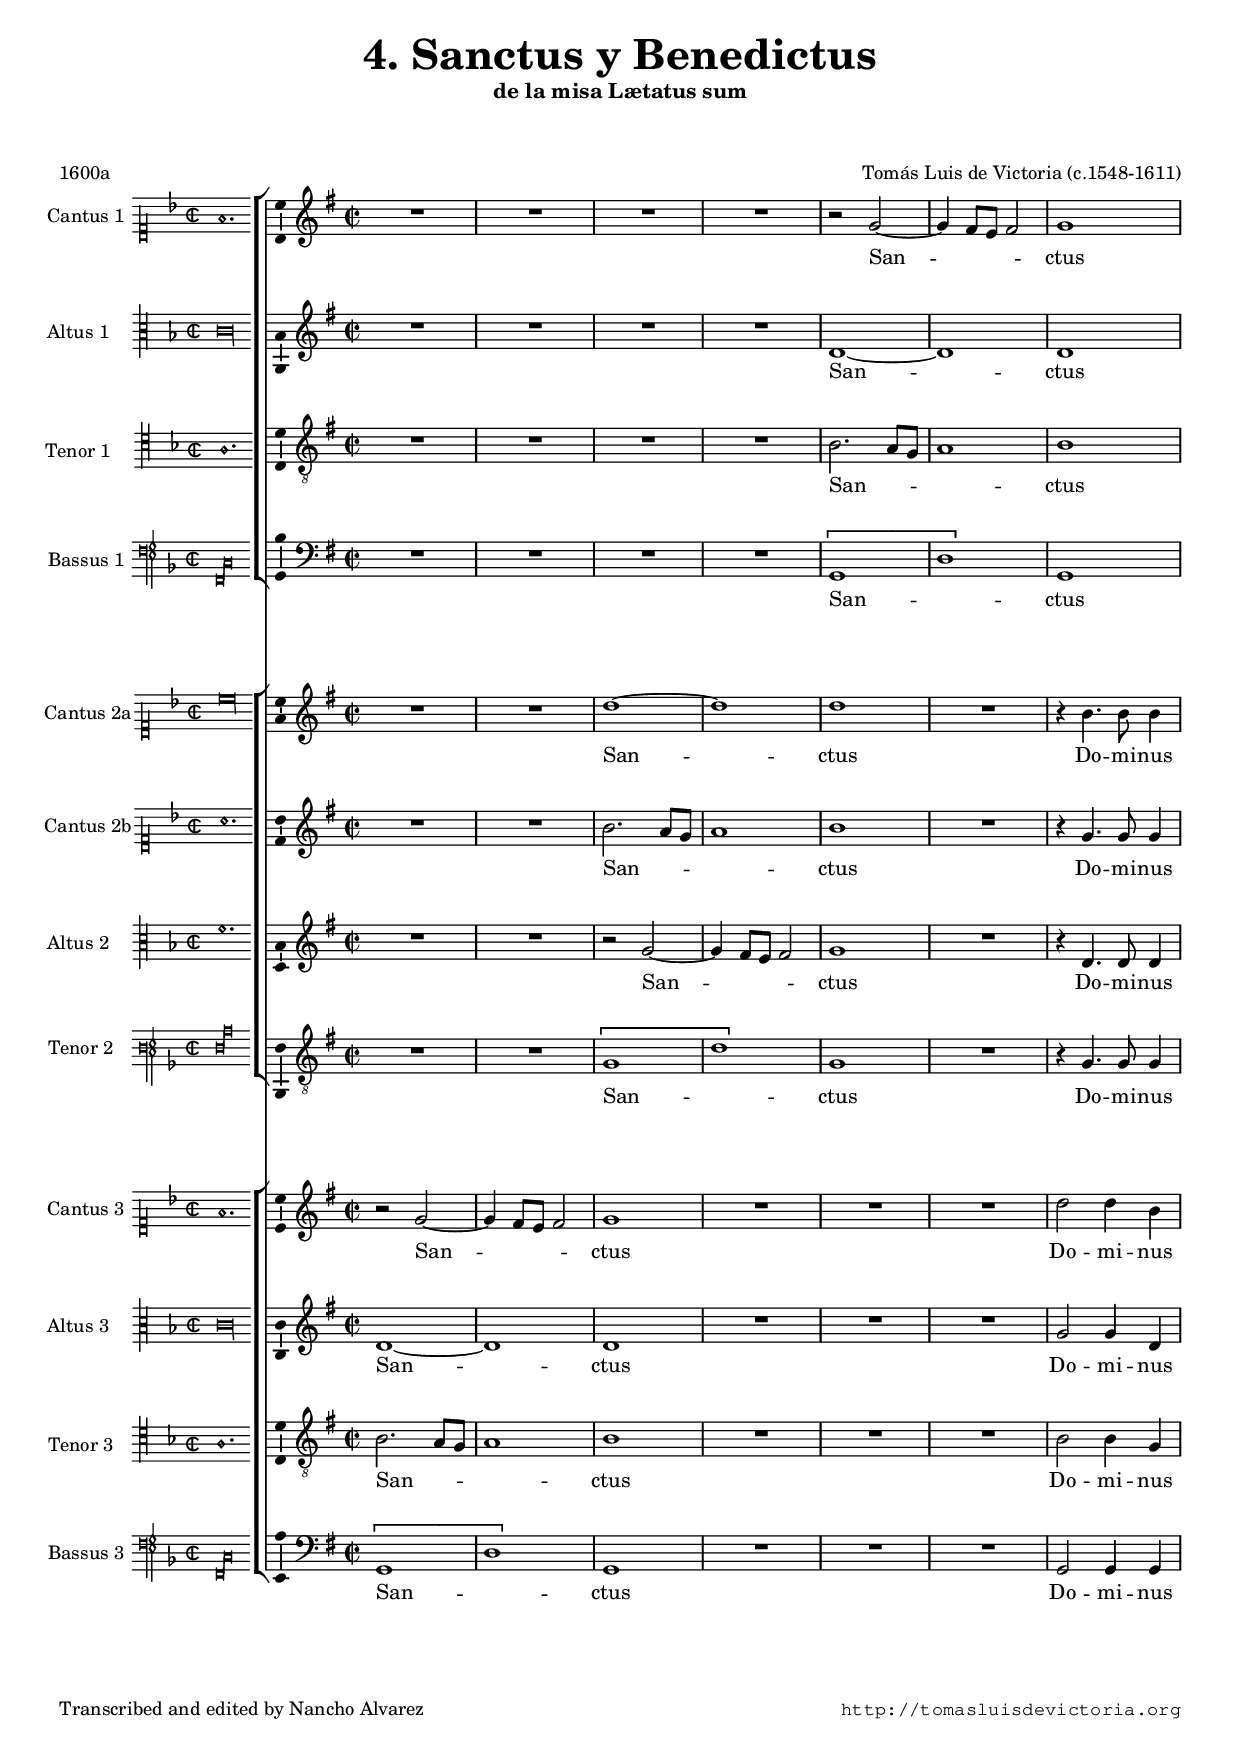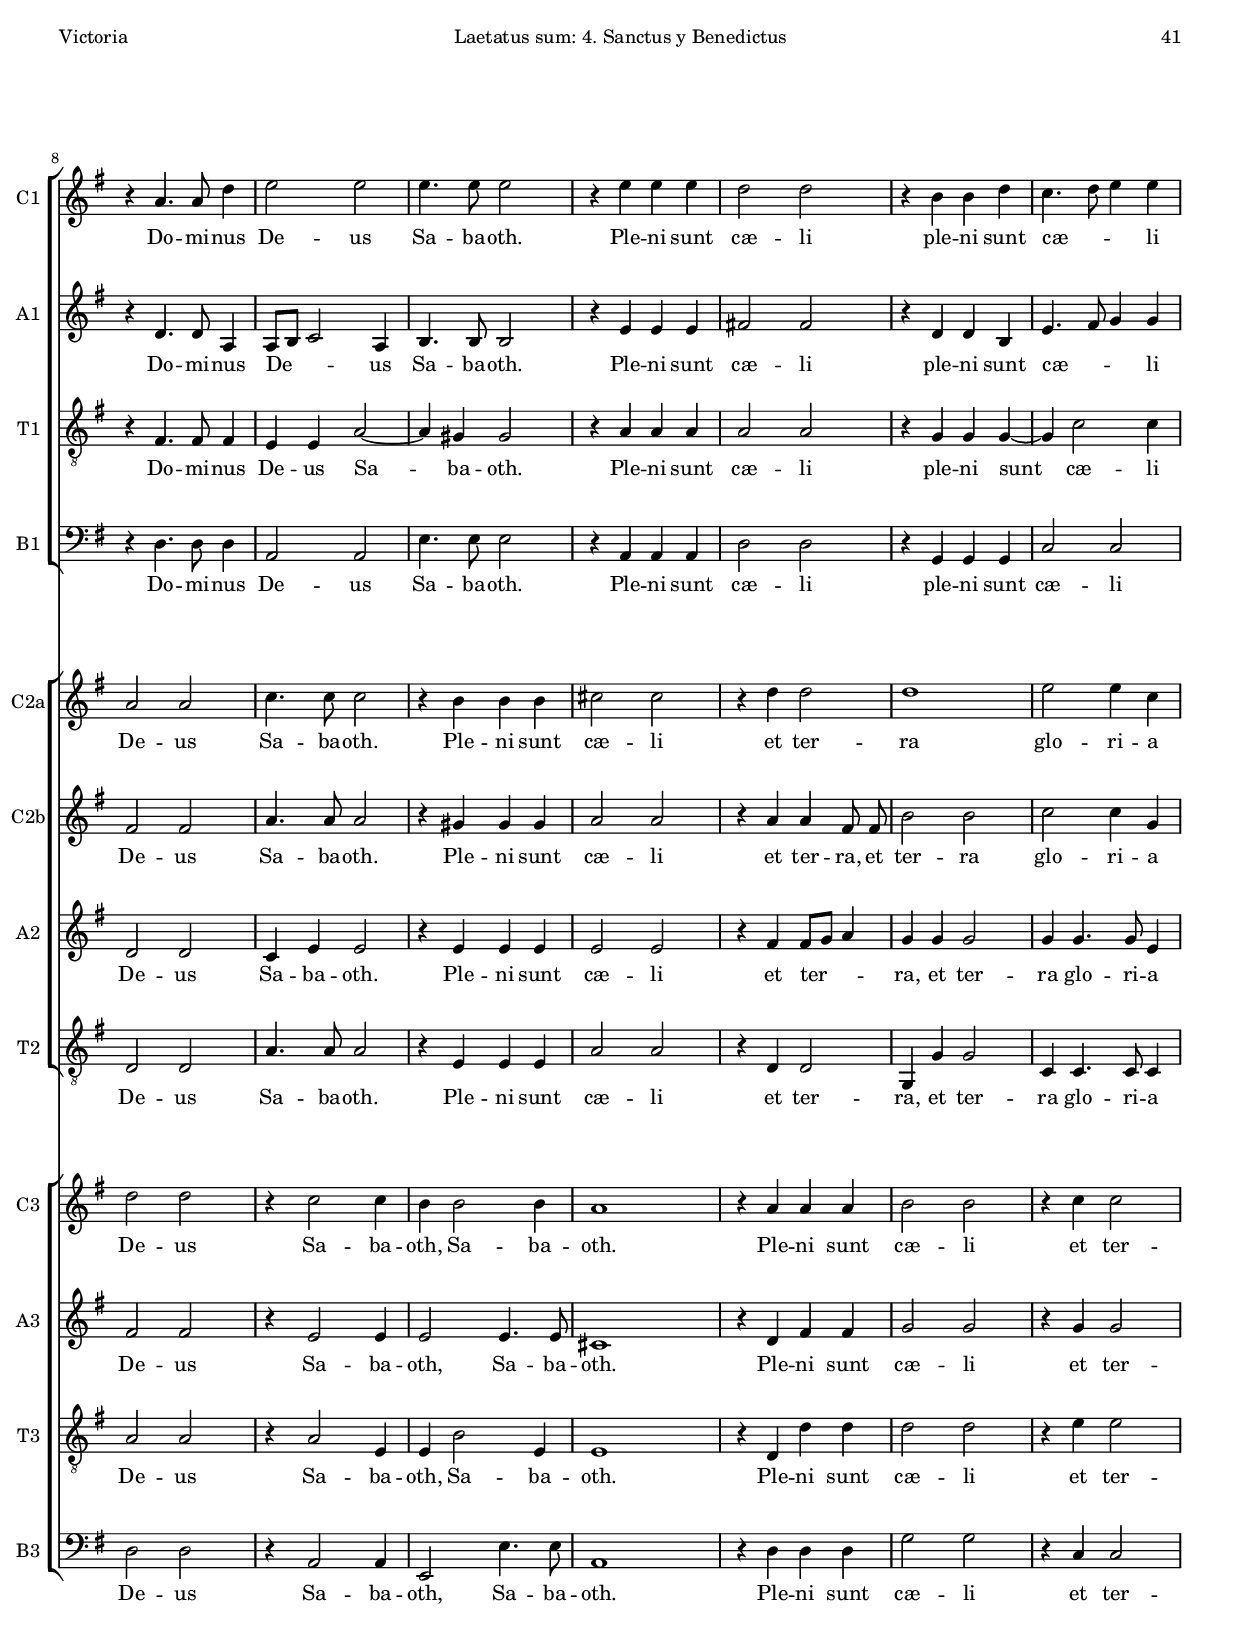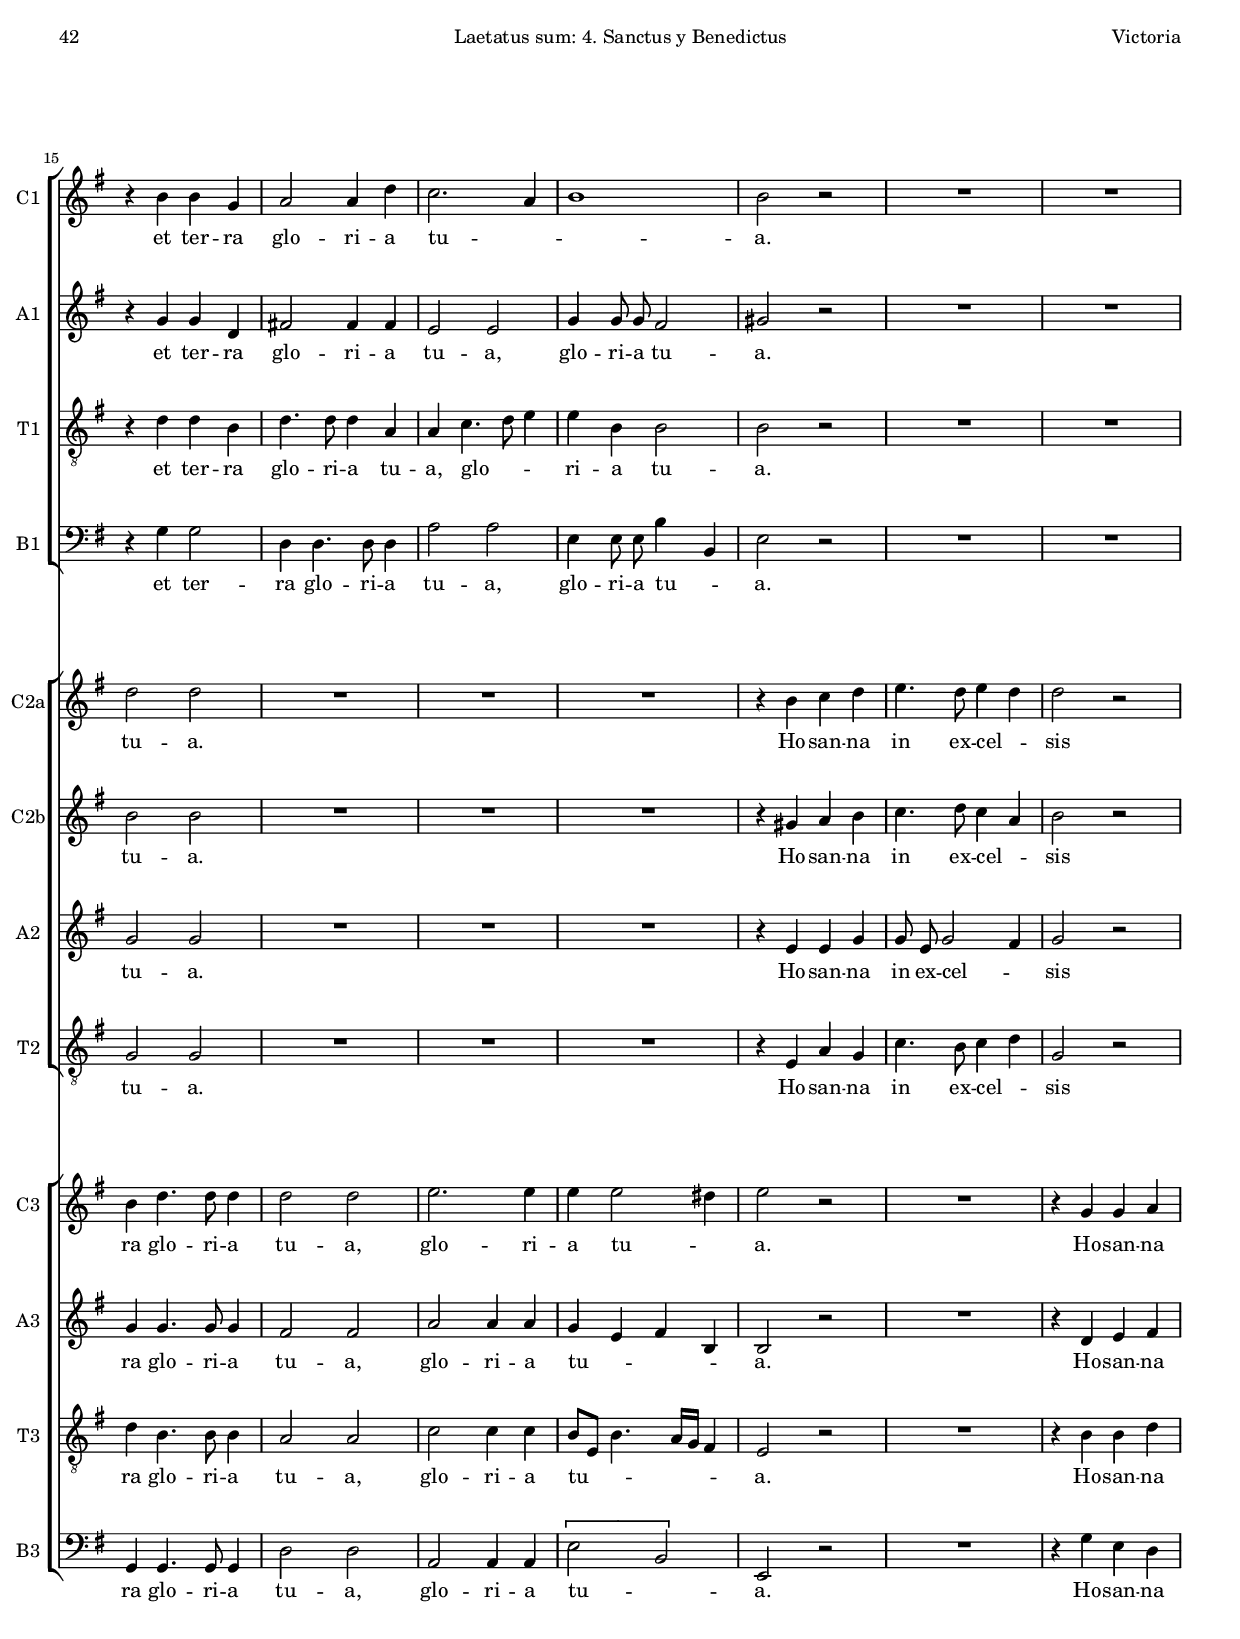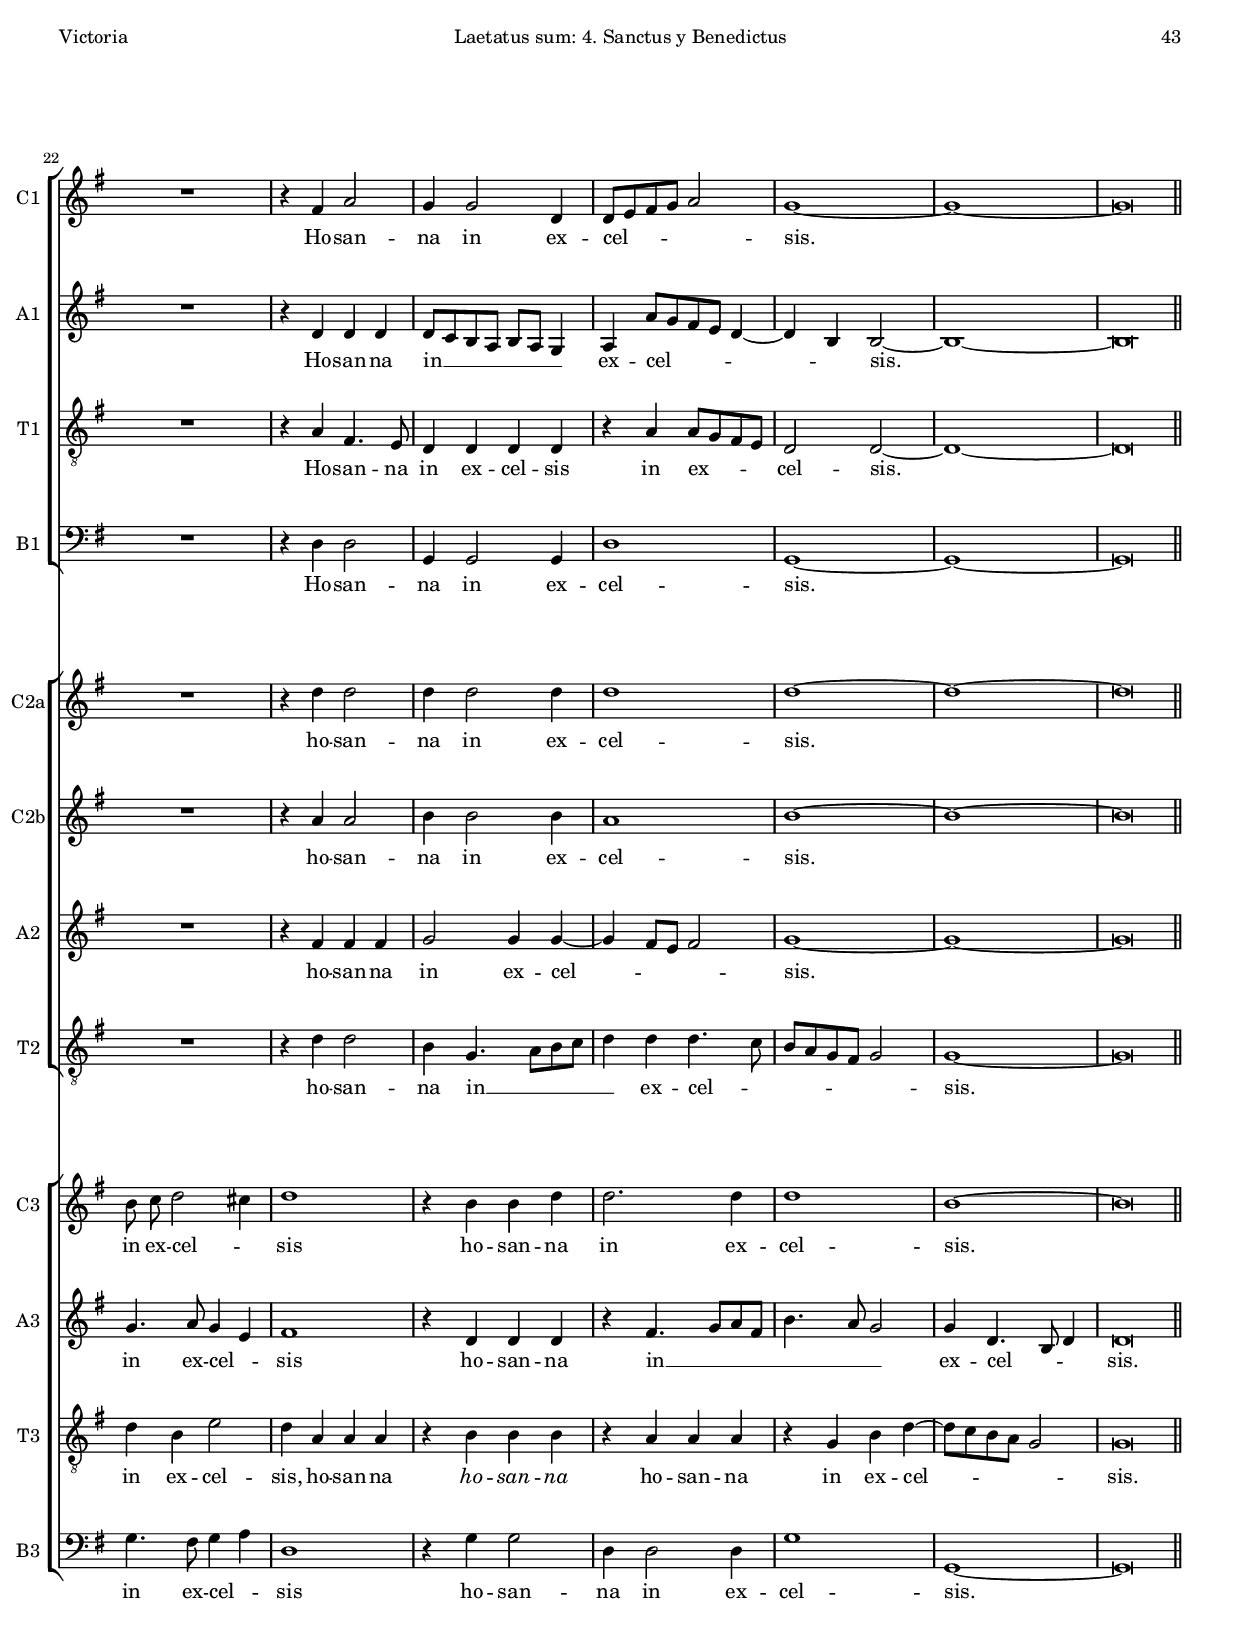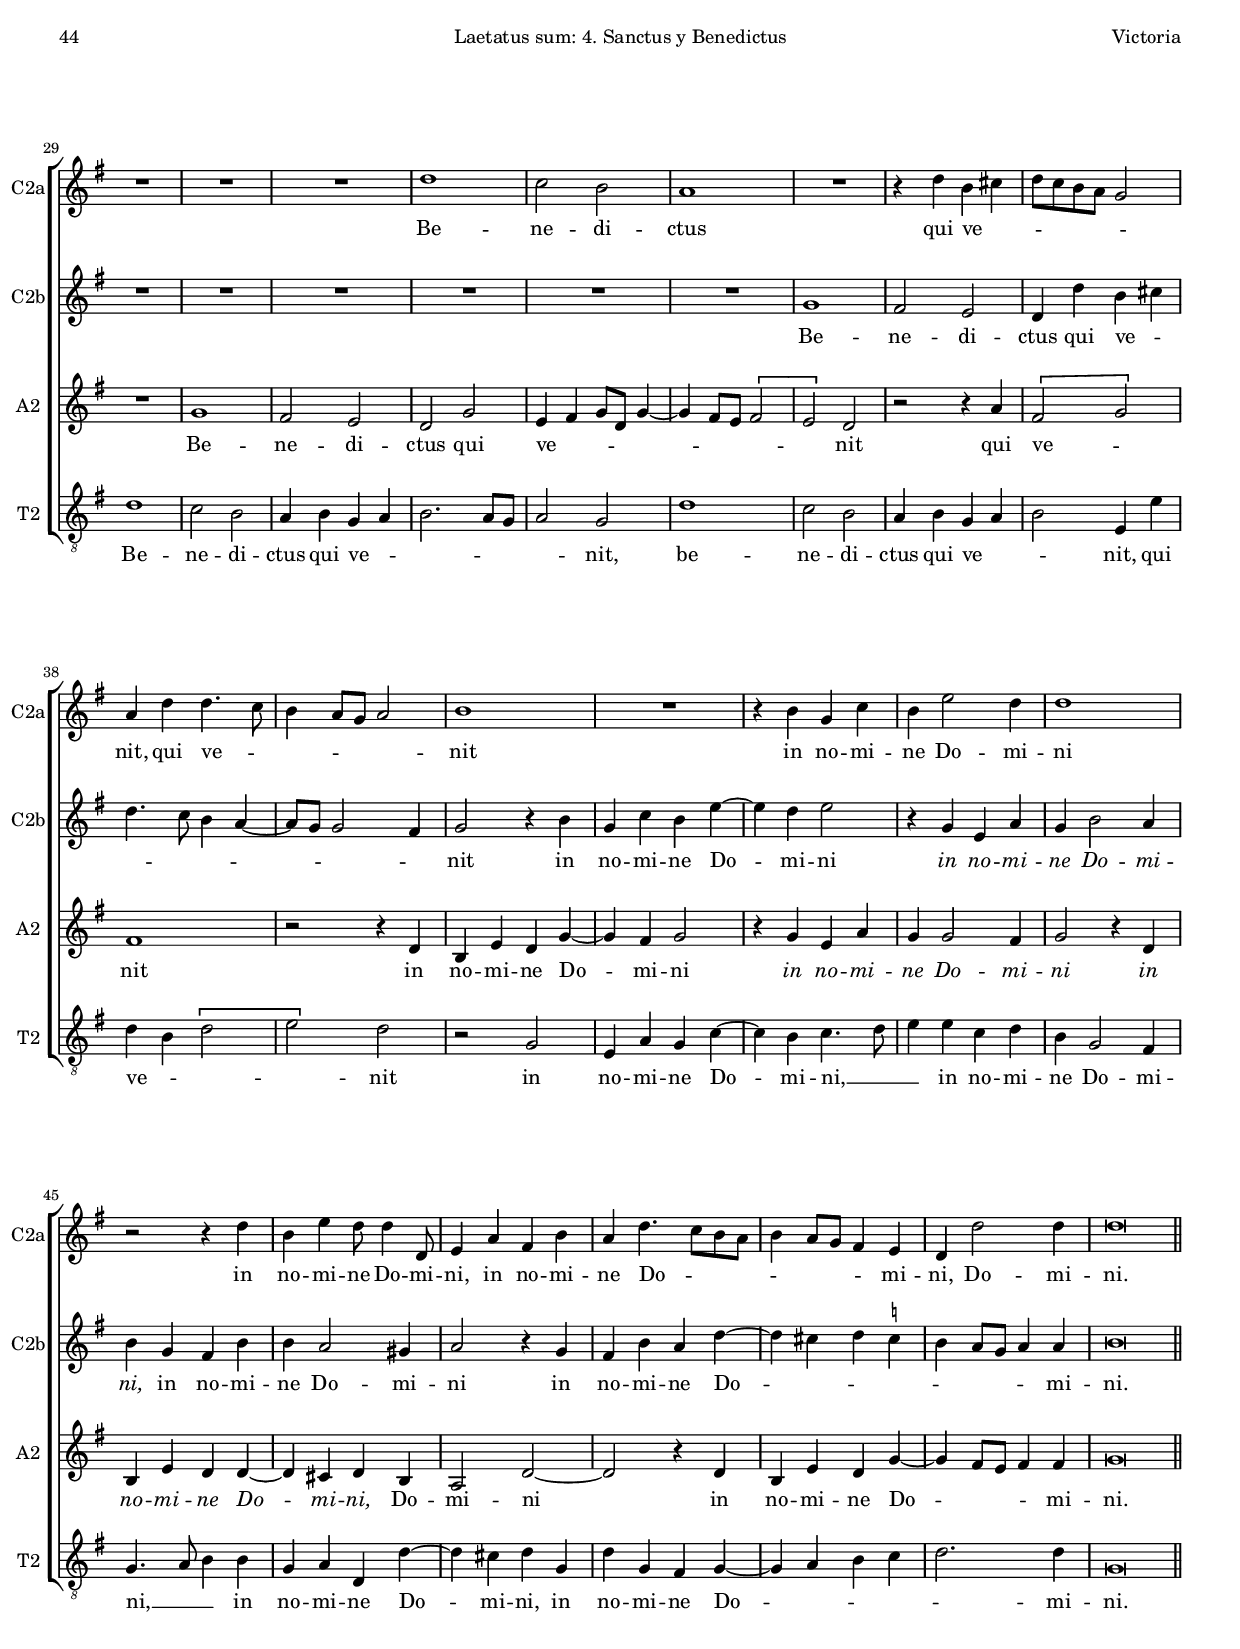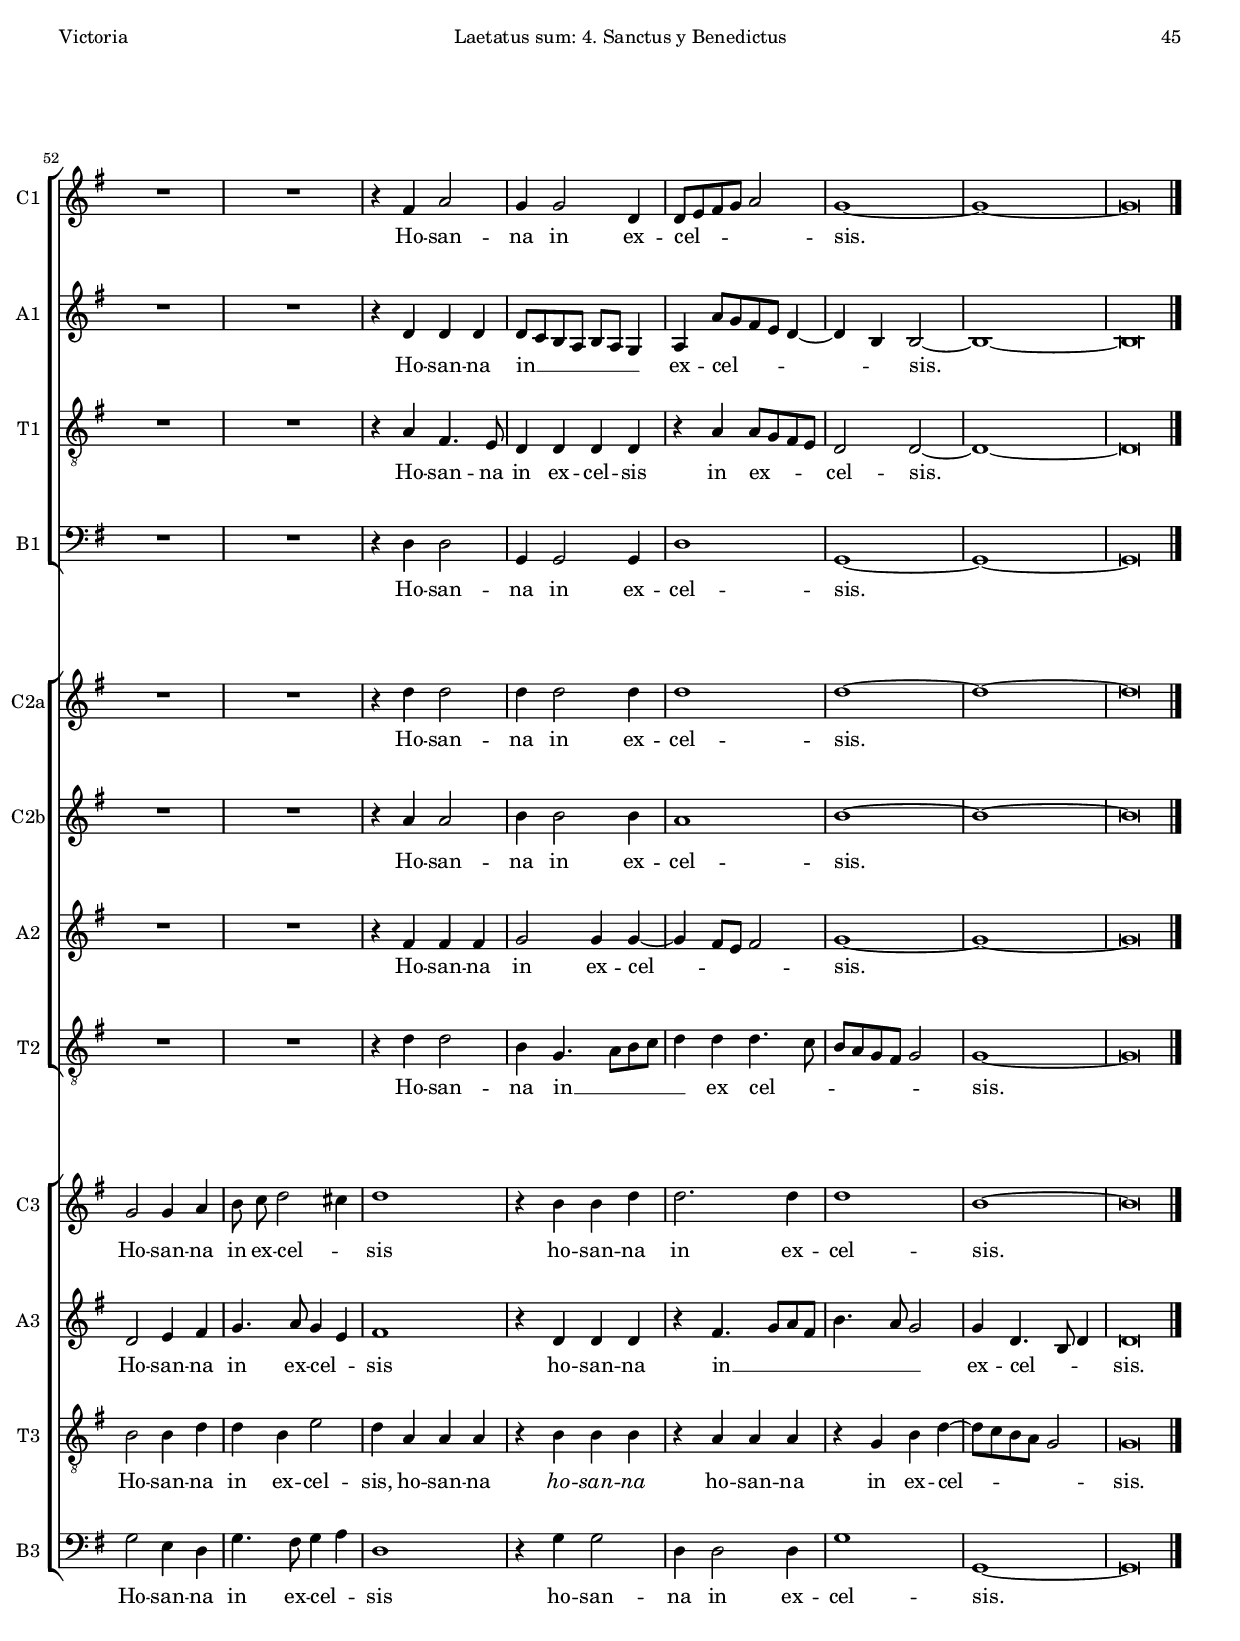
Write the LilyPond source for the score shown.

\version "2.18.0"

#(set-default-paper-size "a4")
#(set-global-staff-size 16.3)
#(ly:set-option 'point-and-click #f)
%mobile -s7.8 -i2.0

italicas=\override LyricText.font-shape = #'italic
rectas=\override LyricText.font-shape = #'upright
ss=\once \set suggestAccidentals = ##t
incipitwidth = 20
htitle="Laetatus sum: 4. Sanctus y Benedictus"
hcomposer="Victoria"


\header {
	title=\markup{\fontsize #3 "4. Sanctus y Benedictus"}
	subtitle=\markup{"de la misa Lætatus sum" }
        subsubtitle=\markup{\null \vspace #2 }
	composer=\markup{"Tomás Luis de Victoria (c.1548-1611)"}
        pdfauthor=\composer
	poet="1600a"
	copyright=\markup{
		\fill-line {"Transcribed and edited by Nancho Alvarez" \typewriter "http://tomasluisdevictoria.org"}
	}
%	tagline=""
}


global={\key d \minor \time 2/2 \skip 1*28 \bar "||" 
}

cantus={
	R1*4/4 |
	R1*4/4 |
	c''1 ~ |
	c'' |
%5
	c'' |
	R1*4/4 |
	r4 a'4. a'8 a'4 |
	g'2 g' |
	bes'4. bes'8 bes'2 |
%10
	r4 a' a' a' |
	b'2 b' |
	r4 c'' c''2 |
	c''1 |
	d''2 d''4 bes' |
%15
	c''2 c'' |
	R1*4/4 |
	R1*4/4 |
	R1*4/4 |
	r4 a' bes' c'' |
%20
	d''4. c''8 d''4 c'' |
	c''2 r |
	R1*4/4 |
	r4 c'' c''2 |
	c''4 c''2 c''4 |
%25
	c''1 |
	c'' ~ |
	c'' ~ |
	c''\breve*1/2 |
}

altus={
	R1*4/4 |
	R1*4/4 |
	a'2. g'8 f' |
	g'1 |
%5
	a' |
	R1*4/4 |
	r4 f'4. f'8 f'4 |
	e'2 e' |
	g'4. g'8 g'2 |
%10
	r4 fis' fis' fis' |
	g'2 g' |
	\set Staff.autoBeaming = ##f
	r4 g' g' e'8 e' |
	\set Staff.autoBeaming = ##t
	a'2 a' |
	bes' bes'4 f' |
%15
	a'2 a' |
	R1*4/4 |
	R1*4/4 |
	R1*4/4 |
	r4 fis' g' a' |
%20
	bes'4. c''8 bes'4 g' |
	a'2 r |
	R1*4/4 |
	r4 g' g'2 |
	a'4 a'2 a'4 |
%25
	g'1 |
	a' ~ |
	a' ~ |
	a'\breve*1/2 |
}

tenor={
	R1*4/4 |
	R1*4/4 |
	r2 f' ~ |
	f'4 e'8 d' e'2 |
%5
	f'1 |
	R1*4/4 |
	r4 c'4. c'8 c'4 |
	c'2 c' |
	bes4 d' d'2 |
%10
	r4 d' d' d' |
	d'2 d' |
	r4 e' e'8 f' g'4 |
	f' f' f'2 |
	f'4 f'4. f'8 d'4 |
%15
	f'2 f' |
	R1*4/4 |
	R1*4/4 |
	R1*4/4 |
	r4 d' d' f' |
%20
	\set Staff.autoBeaming = ##f
	f'8 d' f'2 e'4 |
	\set Staff.autoBeaming = ##t
	f'2 r |
	R1*4/4 |
	r4 e' e' e' |
	f'2 f'4 f' ~ |
%25
	f' e'8 d' e'2 |
	f'1 ~ |
	f' ~ |
	f'\breve*1/2 |
}

bassus={
	R1*4/4 |
	R1*4/4 |
	\[f1 |
	c'\] |
%5
	f |
	R1*4/4 |
	r4 f4. f8 f4 |
	c2 c |
	g4. g8 g2 |
%10
	r4 d d d |
	g2 g |
	r4 c c2 |
	f,4 f f2 |
	bes,4 bes,4. bes,8 bes,4 |
%15
	f2 f |
	R1*4/4 |
	R1*4/4 |
	R1*4/4 |
	r4 d g f |
%20
	bes4. a8 bes4 c' |
	f2 r |
	R1*4/4 |
	r4 c' c'2 |
	a4 f4. g8 a bes |
%25
	c'4 c' c'4. bes8 |
	a g f e f2 |
	f1 ~ |
	f\breve*1/2 |
}

textocantus=\lyricmode{
San -- _ ctus
Do -- mi -- nus De -- us Sa -- ba -- oth.
Ple -- ni sunt cæ -- li et ter -- ra glo -- ri -- a tu -- a.
Ho -- san -- na in ex -- cel -- _ sis
ho -- san -- na in ex -- cel -- sis. _ _ 
}

textoaltus=\lyricmode{
San -- _ _ _ ctus
Do -- mi -- nus De -- us Sa -- ba -- oth.
Ple -- ni sunt cæ -- li et ter -- ra,
et ter -- ra glo -- ri -- a tu -- a.
Ho -- san -- na in ex -- cel -- _ sis
ho -- san -- na in ex -- cel -- sis. _ _ 
}

textotenor=\lyricmode{
San -- _ _ _ _ ctus
Do -- mi -- nus De -- us Sa -- ba -- oth.
Ple -- ni sunt cæ -- li et ter -- _ _ ra,
et ter -- ra glo -- ri -- a tu -- a.
Ho -- san -- na in  ex -- cel -- _ sis
ho -- san -- na in ex -- cel -- _ _ _ _ sis. _ _ 
}

textobassus=\lyricmode{
San -- _ ctus
Do -- mi -- nus De -- us Sa -- ba -- oth.
Ple -- ni sunt cæ -- li et ter -- ra, 
et ter -- ra glo -- ri -- a tu -- a.
Ho -- san -- na in ex -- cel -- _ sis
ho -- san -- na in __ _ _ _ _ ex -- cel -- _ _ _ _ _ _ sis. _
}


cantusdos={
	R1*4/4 |
	R1*4/4 |
	R1*4/4 |
	R1*4/4 |
%5
	r2 f' ~ |
	f'4 e'8 d' e'2 |
	f'1 |
	r4 g'4. g'8 c''4 |
	d''2 d'' |
%10
	d''4. d''8 d''2 |
	r4 d'' d'' d'' |
	c''2 c'' |
	r4 a' a' c'' |
	bes'4. c''8 d''4 d'' |
%15
	r a' a' f' |
	g'2 g'4 c'' |
	bes'2. g'4 |
	a'1 |
	a'2 r |
%20
	R1*4/4 |
	R1*4/4 |
	R1*4/4 |
	r4 e' g'2 |
	f'4 f'2 c'4 |
%25
	c'8 d' e' f' g'2 |
	f'1 ~ |
	f' ~ |
	f'\breve*1/2 |
}

altusdos={
	R1*4/4 |
	R1*4/4 |
	R1*4/4 |
	R1*4/4 |
%5
	c'1 ~ |
	c' |
	c' |
	r4 c'4. c'8 g4 |
	g8 a bes2 g4 |
%10
	a4. a8 a2 |
	r4 d' d' d' |
	e'!2 e' |
	r4 c' c' a |
	d'4. e'8 f'4 f' |
%15
	r f' f' c' |
	e'!2 e'4 e' |
	d'2 d' |
	\set Staff.autoBeaming = ##f
	f'4 f'8 f' e'2 |
	\set Staff.autoBeaming = ##t
	fis' r |
%20
	R1*4/4 |
	R1*4/4 |
	R1*4/4 |
	r4 c' c' c' |
	c'8 bes a g a g f4 |
%25
	g  g'8[ f' e' d'] c'4 ~ |
	c' a a2 ~ |
	a1 ~ |
	a\breve*1/2 |
}

tenordos={
	R1*4/4 |
	R1*4/4 |
	R1*4/4 |
	R1*4/4 |
%5
	a2. g8 f |
	g1 |
	a |
	r4 e4. e8 e4 |
	d d g2 ~ |
%10
	g4 fis fis2 |
	r4 g g g |
	g2 g |
	r4 f f f ~ |
	f bes2 bes4 |
%15
	r c' c' a |
	c'4. c'8 c'4 g |
	g bes4. c'8 d'4 |
	d' a a2 |
	a r |
%20
	R1*4/4 |
	R1*4/4 |
	R1*4/4 |
	r4 g e4. d8 |
	c4 c c c |
%25
	r g g8 f e d |
	c2 c ~ |
	c1 ~ |
	c\breve*1/2 |
}

bassusdos={
	R1*4/4 |
	R1*4/4 |
	R1*4/4 |
	R1*4/4 |
%5
	\[f,1 |
	c\] |
	f, |
	r4 c4. c8 c4 |
	g,2 g, |
%10
	d4. d8 d2 |
	r4 g, g, g, |
	c2 c |
	r4 f, f, f, |
	bes,2 bes, |
%15
	r4 f f2 |
	c4 c4. c8 c4 |
	g2 g |
	\set Staff.autoBeaming = ##f
	d4 d8 d a4 a, |
	\set Staff.autoBeaming = ##t
	d2 r |
%20
	R1*4/4 |
	R1*4/4 |
	R1*4/4 |
	r4 c c2 |
	f,4 f,2 f,4 |
%25
	c1 |
	f, ~ |
	f, ~ |
	f,\breve*1/2 |
}

textocantusdos=\lyricmode{
San -- _ _ _ _ ctus Do -- mi -- nus De -- us Sa -- ba -- oth.
Ple -- ni sunt cæ -- li
ple -- ni sunt cæ -- _ _ li et ter -- ra glo -- ri -- a tu -- _ _ a.
Ho -- san -- na in ex -- cel -- _ _ _ _ sis. _ _ 


}

textoaltusdos=\lyricmode{
San -- _ ctus
Do -- mi -- nus De -- _ _ us
Sa -- ba -- oth.
Ple -- ni sunt cæ -- li
ple -- ni sunt cæ -- _ _ li 
et ter -- ra glo -- ri -- a tu -- a,
glo -- ri -- a tu -- a.
Ho -- san -- na in __ _ _ _ _ _ _ ex -- cel -- _ _ _ _ _ _ sis. _ _ 



}

textotenordos=\lyricmode{
San -- _ _ _ ctus
Do -- mi -- nus De -- us Sa -- _ ba -- oth.
Ple -- ni sunt cæ -- li
ple -- ni sunt _ cæ -- li et ter -- ra glo -- ri -- a tu -- a,
glo -- _ _ ri -- a tu -- a.
Ho -- san -- na in ex -- cel -- sis
in ex -- _ _ _ cel -- sis. _ _ 

}

textobassusdos=\lyricmode{
San -- _ ctus
Do -- mi -- nus De -- us Sa -- ba -- oth.
Ple -- ni sunt cæ -- li
ple -- ni sunt cæ -- li et ter -- ra glo -- ri -- a
tu -- a,
glo -- ri -- a tu -- _ a.
Ho -- san -- na in ex -- cel -- sis. _ _ 



}


cantustres={
	r2 f' ~ |
	f'4 e'8 d' e'2 |
	f'1 |
	R1*4/4 |
%5
	R1*4/4 |
	R1*4/4 |
	c''2 c''4 a' |
	c''2 c'' |
	r4 bes'2 bes'4 |
%10
	a' a'2 a'4 |
	g'1 |
	r4 g' g' g' |
	a'2 a' |
	r4 bes' bes'2 |
%15
	a'4 c''4. c''8 c''4 |
	c''2 c'' |
	d''2. d''4 |
	d'' d''2 cis''4 |
	d''2 r |
%20
	R1*4/4 |
	r4 f' f' g' |
	\set Staff.autoBeaming = ##f
	a'8 bes' c''2 b'4 |
	\set Staff.autoBeaming = ##t
	c''1 |
	r4 a' a' c'' |
%25
	c''2. c''4 |
	c''1 |
	a' ~ |
	a'\breve*1/2 |
}

altustres={
	c'1 ~ |
	c' |
	c' |
	R1*4/4 |
%5
	R1*4/4 |
	R1*4/4 |
	f'2 f'4 c' |
	e'2 e' |
	r4 d'2 d'4 |
%10
	d'2 d'4. d'8 |
	b1 |
	r4 c' e' e' |
	f'2 f' |
	r4 f' f'2 |
%15
	f'4 f'4. f'8 f'4 |
	e'2 e' |
	g' g'4 g' |
	f' d' e' a |
	a2 r |
%20
	R1*4/4 |
	r4 c' d' e' |
	f'4. g'8 f'4 d' |
	e'1 |
	r4 c' c' c' |
%25
	r e'4. f'8 g' e' |
	a'4. g'8 f'2 |
	f'4 c'4. a8 c'4 |
	c'\breve*1/2 |
}

tenortres={
	a2. g8 f |
	g1 |
	a |
	R1*4/4 |
%5
	R1*4/4 |
	R1*4/4 |
	a2 a4 f |
	g2 g |
	r4 g2 d4 |
%10
	d a2 d4 |
	d1 |
	r4 c c' c' |
	c'2 c' |
	r4 d' d'2 |
%15
	c'4 a4. a8 a4 |
	g2 g |
	bes bes4 bes |
	a8 d a4. g16 f e4 |
	d2 r |
%20
	R1*4/4 |
	r4 a a c' |
	c' a d'2 |
	c'4 g g g |
	r a a a |
%25
	r g g g |
	r f a c' ~ |
	c'8 bes a g f2 |
	f\breve*1/2 |
}

bassustres={
	\[f,1 |
	c\] |
	f, |
	R1*4/4 |
%5
	R1*4/4 |
	R1*4/4 |
	f,2 f,4 f, |
	c2 c |
	r4 g,2 g,4 |
%10
	d,2 d4. d8 |
	g,1 |
	r4 c c c |
	f2 f |
	r4 bes, bes,2 |
%15
	f,4 f,4. f,8 f,4 |
	c2 c |
	g, g,4 g, |
	\[d2 a,\] |
	d, r |
%20
	R1*4/4 |
	r4 f d c |
	f4. e8 f4 g |
	c1 |
	r4 f f2 |
%25
	c4 c2 c4 |
	f1 |
	f, ~ |
	f,\breve*1/2 |
}

textocantustres=\lyricmode{
San -- _ _ _ _ ctus
Do -- mi -- nus De -- us Sa -- ba -- oth,
Sa -- ba -- oth.
Ple -- ni sunt cæ -- li et ter -- ra glo -- ri -- a tu -- a,
glo -- ri -- a tu -- _ a.
Ho -- san -- na in ex -- cel -- _ sis
ho -- san -- na in ex -- cel -- sis. _

}

textoaltustres=\lyricmode{
San -- _ ctus
Do -- mi -- nus De -- us
Sa -- ba -- oth,
Sa -- ba -- oth.
Ple -- ni sunt cæ -- li et ter -- ra glo -- ri -- a tu -- a,
glo -- ri -- a tu -- _ _ _ a.
Ho -- san -- na in ex -- cel -- _ sis
ho -- san -- na in __ _ _ _ _ _ _ ex -- cel -- _ _ sis.

}

textotenortres=\lyricmode{
San -- _ _ _ ctus
Do -- mi -- nus De -- us Sa -- ba -- oth,
Sa -- ba -- oth.
Ple -- ni sunt cæ -- li et ter -- ra glo -- ri -- a tu -- a,
glo -- ri -- a tu -- _ _ _ _ _ a.
Ho -- san -- na in ex -- cel -- sis,
ho -- san -- na
\italicas ho -- san -- na \rectas
ho -- san -- na in ex -- cel -- _ _ _ _ _ sis.


}

textobassustres=\lyricmode{
San -- _ ctus
Do -- mi -- nus De -- us Sa -- ba -- oth,
Sa -- ba -- oth.
Ple -- ni sunt cæ -- li et ter -- ra glo -- ri -- a tu -- a,
glo -- ri -- a tu -- _ a.
Ho -- san -- na in ex -- cel -- _  sis
ho -- san -- na in ex -- cel -- sis. _
}



incipitcantus=\markup{
	\score{
		{ 
		\set Staff.instrumentName="Cantus 2a"
		\override NoteHead.style = #'neomensural
		\override Rest.style = #'neomensural
		\override Staff.TimeSignature.style = #'neomensural
		\cadenzaOn 
		\clef "petrucci-c1"
		\key f \major
		\time 2/2
		c''\longa
		} 
	\layout {
		\context {\Voice
			\remove Ligature_bracket_engraver
			\consists Mensural_ligature_engraver
		}
		line-width=\incipitwidth
                indent=0
	}
	}
}


incipitaltus=\markup{
	\score{
		{ 
		\set Staff.instrumentName="Cantus 2b"
		\override NoteHead.style = #'neomensural 
		\override Rest.style = #'neomensural
		\override Staff.TimeSignature.style = #'neomensural
		\cadenzaOn 
		\clef "petrucci-c1"
		\key f \major
		\time 2/2
		a'1.
		} 
	\layout {
		\context {\Voice
			\remove Ligature_bracket_engraver
			\consists Mensural_ligature_engraver
		}
		line-width=\incipitwidth
                indent=0
	}
	}
}


incipittenor=\markup{
	\score{
		{ 
		\set Staff.instrumentName="Altus 2    "
		\override NoteHead.style = #'neomensural 
		\override Rest.style = #'neomensural
		\override Staff.TimeSignature.style = #'neomensural
		\cadenzaOn 
		\clef "petrucci-c3"
		\key f \major
		\time 2/2
		f'1.
		} 
	\layout {
		\context {\Voice
			\remove Ligature_bracket_engraver
			\consists Mensural_ligature_engraver
		}
		line-width=\incipitwidth
                indent=0
	}
	}
}


incipitbassus=\markup{
	\score{
		{ 
		\set Staff.instrumentName="Tenor 2   "
		\override NoteHead.style = #'neomensural 
		\override Rest.style = #'neomensural
		\override Staff.TimeSignature.style = #'neomensural
		\cadenzaOn 
		\clef "petrucci-f3"
		\key f \major
		\time 2/2
		\[f\breve c'\]
		} 
	\layout {
		\context {\Voice
			\remove Ligature_bracket_engraver
			\consists Mensural_ligature_engraver
		}
		line-width=\incipitwidth
                indent=0
	}
	}
}


incipitcantusdos=\markup{
	\score{
		{ 
		\set Staff.instrumentName="Cantus 1 "
		\override NoteHead.style = #'neomensural
		\override Rest.style = #'neomensural
		\override Staff.TimeSignature.style = #'neomensural
		\cadenzaOn 
		\clef "petrucci-c1"
		\key f \major
		\time 2/2
		f'1.
		} 
	\layout {
		\context {\Voice
			\remove Ligature_bracket_engraver
			\consists Mensural_ligature_engraver
		}
		line-width=\incipitwidth
                indent=0
	}
	}
}


incipitaltusdos=\markup{
	\score{
		{ 
		\set Staff.instrumentName="Altus 1    "
		\override NoteHead.style = #'neomensural 
		\override Rest.style = #'neomensural
		\override Staff.TimeSignature.style = #'neomensural
		\cadenzaOn 
		\clef "petrucci-c3"
		\key f \major
		\time 2/2
		c'\longa
		} 
	\layout {
		\context {\Voice
			\remove Ligature_bracket_engraver
			\consists Mensural_ligature_engraver
		}
		line-width=\incipitwidth
                indent=0
	}
	}
}


incipittenordos=\markup{
	\score{
		{ 
		\set Staff.instrumentName="Tenor 1    "
		\override NoteHead.style = #'neomensural 
		\override Rest.style = #'neomensural
		\override Staff.TimeSignature.style = #'neomensural
		\cadenzaOn 
		\clef "petrucci-c4"
		\key f \major
		\time 2/2
		a1.
		} 
	\layout {
		\context {\Voice
			\remove Ligature_bracket_engraver
			\consists Mensural_ligature_engraver
		}
		line-width=\incipitwidth
                indent=0
	}
	}
}


incipitbassusdos=\markup{
	\score{
		{ 
		\set Staff.instrumentName="Bassus 1 "
		\override NoteHead.style = #'neomensural 
		\override Rest.style = #'neomensural
		\override Staff.TimeSignature.style = #'neomensural
		\cadenzaOn 
		\clef "petrucci-f4"
		\key f \major
		\time 2/2
		\[f,\breve c\]
		} 
	\layout {
		\context {\Voice
			\remove Ligature_bracket_engraver
			\consists Mensural_ligature_engraver
		}
		line-width=\incipitwidth
                indent=0
	}
	}
}


incipitcantustres=\markup{
	\score{
		{ 
		\set Staff.instrumentName="Cantus 3 "
		\override NoteHead.style = #'neomensural
		\override Rest.style = #'neomensural
		\override Staff.TimeSignature.style = #'neomensural
		\cadenzaOn 
		\clef "petrucci-c1"
		\key f \major
		\time 2/2
		f'1.
		} 
	\layout {
		\context {\Voice
			\remove Ligature_bracket_engraver
			\consists Mensural_ligature_engraver
		}
		line-width=\incipitwidth
                indent=0
	}
	}
}


incipitaltustres=\markup{
	\score{
		{ 
		\set Staff.instrumentName="Altus 3    "
		\override NoteHead.style = #'neomensural 
		\override Rest.style = #'neomensural
		\override Staff.TimeSignature.style = #'neomensural
		\cadenzaOn 
		\clef "petrucci-c3"
		\key f \major
		\time 2/2
		c'\longa
		} 
	\layout {
		\context {\Voice
			\remove Ligature_bracket_engraver
			\consists Mensural_ligature_engraver
		}
		line-width=\incipitwidth
                indent=0
	}
	}
}


incipittenortres=\markup{
	\score{
		{ 
		\set Staff.instrumentName="Tenor 3   "
		\override NoteHead.style = #'neomensural 
		\override Rest.style = #'neomensural
		\override Staff.TimeSignature.style = #'neomensural
		\cadenzaOn 
		\clef "petrucci-c4"
		\key f \major
		\time 2/2
		a1.
		} 
	\layout {
		\context {\Voice
			\remove Ligature_bracket_engraver
			\consists Mensural_ligature_engraver
		}
		line-width=\incipitwidth
                indent=0
	}
	}
}


incipitbassustres=\markup{
	\score{
		{ 
		\set Staff.instrumentName="Bassus 3 "
		\override NoteHead.style = #'neomensural 
		\override Rest.style = #'neomensural
		\override Staff.TimeSignature.style = #'neomensural
		\cadenzaOn 
		\clef "petrucci-f4"
		\key f \major
		\time 2/2
		\[f,\breve c\]
		} 
	\layout {
		\context {\Voice
			\remove Ligature_bracket_engraver
			\consists Mensural_ligature_engraver
		}
		line-width=\incipitwidth
                indent=0
	}
	}
}





\score {\transpose f g {
	<<

\new ChoirStaff<< %coro1

	\new Staff <<\global
	\new Voice="v5" {
		\set Staff.shortInstrumentName = "C1 "
		\set Staff.instrumentName=\incipitcantusdos
		\clef "treble"
		\cantusdos }
	\new Lyrics \lyricsto "v5" {\textocantusdos }
	>>

	
	\new Staff << \global
	\new Voice="v6" {
		\set Staff.shortInstrumentName = "A1 "
		\set Staff.instrumentName=\incipitaltusdos
		\clef "treble" 
		\altusdos}
	\new Lyrics \lyricsto "v6" {\textoaltusdos }
	>>

	
	\new Staff <<\global
	\new Voice="v7" {
		\set Staff.shortInstrumentName = "T1 "
		\set Staff.instrumentName=\incipittenordos
		\clef "G_8"
		\tenordos }
	\new Lyrics \lyricsto "v7" {\textotenordos }
	>>
	

	\new Staff <<\global
	\new Voice="v8" {
		\set Staff.shortInstrumentName = "B1 "
		\set Staff.instrumentName=\incipitbassusdos
		\clef "bass" 
		\bassusdos }
	\new Lyrics \lyricsto "v8" {\textobassusdos}
	>>
>>

	
\new ChoirStaff<< %coro 2

	\new Staff <<\global
	\new Voice="v1" {
		\set Staff.instrumentName=\incipitcantus
		\set Staff.shortInstrumentName = "C2a"
		\clef "treble"
		\cantus }
	\new Lyrics \lyricsto "v1" {\textocantus }
	>>

	
	\new Staff << \global
	\new Voice="v2" {
		\set Staff.instrumentName=\incipitaltus
		\set Staff.shortInstrumentName = "C2b"
		\clef "treble" 
		\altus}
	\new Lyrics \lyricsto "v2" {\textoaltus }
	>>

	
	\new Staff <<\global
	\new Voice="v3" {
		\set Staff.instrumentName=\incipittenor
		\set Staff.shortInstrumentName = "A2 "
		\clef "treble"
		\tenor }
	\new Lyrics \lyricsto "v3" {\textotenor }
	>>
	

	\new Staff <<\global
	\new Voice="v4" {
		\set Staff.shortInstrumentName = "T2 "
		\set Staff.instrumentName=\incipitbassus
		\clef "G_8" 
		\bassus }
	\new Lyrics \lyricsto "v4" {\textobassus}
	>>
>>

\new ChoirStaff<< %coro3

	\new Staff <<\global
	\new Voice="v9" {
		\set Staff.shortInstrumentName = "C3 "
		\set Staff.instrumentName=\incipitcantustres
		\clef "treble"
		\cantustres }
	\new Lyrics \lyricsto "v9" {\textocantustres }
	>>

	
	\new Staff << \global
	\new Voice="v10" {
		\set Staff.shortInstrumentName = "A3 "
		\set Staff.instrumentName=\incipitaltustres
		\clef "treble" 
		\altustres}
	\new Lyrics \lyricsto "v10" {\textoaltustres }
	>>

	
	\new Staff <<\global
	\new Voice="v11" {
		\set Staff.shortInstrumentName = "T3 "
		\set Staff.instrumentName=\incipittenortres
		\clef "G_8"
		\tenortres }
	\new Lyrics \lyricsto "v11" {\textotenortres }
	>>
	

	\new Staff <<\global
	\new Voice="v12" {
		\set Staff.shortInstrumentName = "B3 "
		\set Staff.instrumentName=\incipitbassustres
		\clef "bass" 
		\bassustres }
	\new Lyrics \lyricsto "v12" {\textobassustres}
	>>
>>


>>

}%transpose

\layout{ 
	%\context {\Lyrics \override VerticalAxisGroup.minimum-Y-extent = #'(-0 . 0) }
	\context {\Score \override BarNumber.padding = #2 }
	%\context {\Lyrics \override LyricText.font-size = #2 }
	\context {\Voice melismaBusyProperties = #'() }
	%\context { \Staff \RemoveEmptyStaves }
	\context {\ChoirStaff 
                  \override StaffGrouper.staffgroup-staff-spacing =
                        #'((basic-distance . 15) (minimum-distance . 0) (padding . 1))
                  \override StaffGrouper.staff-staff-spacing =
                        #'((basic-distance . 11) (minimum-distance . 0) (padding . 1))
        }
        \context {\Staff \consists Ambitus_engraver 
			\override LigatureBracket.padding = #1
	}
}

%\midi {}

}

%%%%%%%%%%%%%%%%%%%%%%%%%%%%%%%%%%%%%
%%%%%%% segunda parte %%%%%%%%%%%%%%%
%%%%%%%%%%%%%%%%%%%%%%%%%%%%%%%%%%%%%

\pageBreak

global={
  \set Score.currentBarNumber=29	
  \key d \minor \time 2/2 
		\skip 1*23 \bar "||"
					
}

cantus={
	\bar ""
	R1*4/4 |
%30
	R1*4/4 |
	R1*4/4 |
	c''1 |
	bes'2 a' |
	g'1 |
%35
	R1*4/4 |
	r4 c'' a' b' |
	c''8 bes' a' g' f'2 |
	g'4 c'' c''4. bes'8 |
	a'4 g'8 f' g'2 |
%40
	a'1 |
	R1*4/4 |
	r4 a' f' bes' |
	a' d''2 c''4 |
	c''1 |
%45
	r2 r4 c'' |
	a' d'' c''8 c''4 c'8 |
	d'4 g' e' a' |
	g' c''4. bes'8 a' g' |
	a'4 g'8 f' e'4 d' |
%50
	c' c''2 c''4 |
	c''\breve*1/2 |
}

altus={
	R1*4/4 |
%30
	R1*4/4 |
	R1*4/4 |
	R1*4/4 |
	R1*4/4 |
	R1*4/4 |
%35
	f'1 |
	e'2 d' |
	c'4 c'' a' b' |
	c''4. bes'8 a'4 g' ~ |
	g'8 f' f'2 e'4 |
%40
	f'2 r4 a' |
	f' bes' a' d'' ~ |
	d'' c'' d''2 |
	r4 f' d' g' |
	f' a'2 g'4 |
%45
	a' f' e' a' |
	a' g'2 fis'4 |
	g'2 r4 f' |
	e' a' g' c'' ~ |
	c'' b' c'' \ss bes' |
%50
	a' g'8 f' g'4 g' |
	a'\breve*1/2 |
}

tenor={
	R1*4/4 |
%30
	f'1 |
	e'2 d' |
	c' f' |
	d'4 e' f'8 c' f'4 ~ |
	f' e'8 d' \[e'2 |
%35
	d'\] c' |
	r r4 g' |
	\[e'2 f'\] |
	e'1 |
	r2 r4 c' |
%40
	a d' c' f' ~ |
	f' e' f'2 |
	r4 f' d' g' |
	f' f'2 e'4 |
	f'2 r4 c' |
%45
	a d' c' c' ~ |
	c' b c' a |
	g2 c' ~ |
	c' r4 c' |
	a d' c' f' ~ |
%50
	f' e'8 d' e'4 e' |
	f'\breve*1/2 |
}

bassus={
	c'1 |
%30
	bes2 a |
	g4 a f g |
	a2. g8 f |
	g2 f |
	c'1 |
%35
	bes2 a |
	g4 a f g |
	a2 d4 d' |
	c' a \[c'2 |
	d'\] c' |
%40
	r f |
	d4 g f bes ~ |
	bes a bes4. c'8 |
	d'4 d' bes c' |
	a f2 e4 |
%45
	f4. g8 a4 a |
	f g c c' ~ |
	c' b c' f |
	c' f e f ~ |
	f g a bes |
%50
	c'2. c'4 |
	f\breve*1/2 |
}

textocantus=\lyricmode{
Be -- ne -- di -- ctus
qui ve -- _ _ _ _ _ _ nit,
qui ve -- _ _ _ _ _ nit
in no -- mi -- ne Do -- mi -- ni
in no -- mi -- ne Do -- mi -- ni,
in no -- mi -- ne Do -- _ _ _ _ _ _ _ mi -- ni,
Do -- mi -- ni.


}

textoaltus=\lyricmode{
Be -- ne -- di -- ctus
qui ve -- _ _ _ _ _ _ _ _ _ nit
in no -- mi -- ne Do -- _ mi -- ni
\italicas
in no -- mi -- ne Do -- mi -- ni,
\rectas
in no -- mi -- ne Do -- mi -- ni
in no -- mi -- ne Do -- _ _ _ _ _ _ _ _ mi -- ni.


}

textotenor=\lyricmode{
Be -- ne -- di -- ctus
qui ve -- _ _ _ _ _ _ _ _ _ nit
qui ve -- _ nit
in no -- mi -- ne Do -- _ mi -- ni
\italicas
in no -- mi -- ne Do -- mi -- ni
in no -- mi -- ne Do -- _ mi -- ni,
\rectas
Do -- mi -- ni _
in no -- mi -- ne Do -- _ _ _ _ mi -- ni.

}

textobassus=\lyricmode{
Be -- ne -- di -- ctus
qui ve -- _ _ _ _ _ nit,
be -- ne -- di -- ctus
qui ve -- _ _ nit,
qui ve -- _ _ _ nit
in no -- mi -- ne Do -- _ mi -- ni, __ _ _ 
in no -- mi -- ne Do -- mi -- ni, __ _ _ 
in no -- mi -- ne Do -- _ mi -- ni,
in no -- mi -- ne Do -- _ _ _ _ _ mi -- ni.

}




\score {\transpose f g {
\new ChoirStaff<< %coro 1

	\new Staff <<\global
	\new Voice="v1" {
		\set Staff.instrumentName="C2a"
		\set Staff.shortInstrumentName = "C2a"
		\clef "treble"
		\cantus }
	\new Lyrics \lyricsto "v1" {\textocantus }
	>>

	
	\new Staff << \global
	\new Voice="v2" {
		\set Staff.instrumentName="C2b"
		\set Staff.shortInstrumentName = "C2b"
		\clef "treble" 
		\altus}
	\new Lyrics \lyricsto "v2" {\textoaltus }
	>>

	
	\new Staff <<\global
	\new Voice="v3" {
		\set Staff.instrumentName="A2 "
		\set Staff.shortInstrumentName = "A2 "
		\clef "treble"
		\tenor }
	\new Lyrics \lyricsto "v3" {\textotenor }
	>>
	

	\new Staff <<\global
	\new Voice="v4" {
		\set Staff.shortInstrumentName = "T2 "
		\set Staff.instrumentName="T2 "
		\clef "G_8" 
		\bassus }
	\new Lyrics \lyricsto "v4" {\textobassus}
	>>
>>

}%transpose

\layout{ 
	%\context {\Lyrics \override VerticalAxisGroup.minimum-Y-extent = #'(-0 . 0) }
	\context {\Score \override BarNumber.padding = #2 }
	%\context {\Lyrics \override LyricText.font-size = #2 }
	\context {\Voice melismaBusyProperties = #'() }
	%\context { \Staff \RemoveEmptyStaves }
	\context {\Staff %\consists Ambitus_engraver 
			 \override VerticalAxisGroup.staff-staff-spacing =
                        #'((basic-distance . 11) (minimum-distance . 0) (padding . 1))
                        \remove Time_signature_engraver
			\override LigatureBracket.padding = #1
	}
	indent = 0
}

%\midi {}

}

%%%%%%%%%%%%%%%%%%%%%%%%%%%%%%%%%%%%%%%%%%%%%%%%%%%
%%%%%%%%%% tercera parte %%%%%%%%%%%%%%%%%%%%%%%%%%
%%%%%%%%%%%%%%%%%%%%%%%%%%%%%%%%%%%%%%%%%%%%%%%%%%%

\pageBreak

global={
  \set Score.currentBarNumber=52	
  \key d \minor \time 2/2 \skip 1*8 \bar "|."
}

cantus={
	\bar ""
	R1*4/4 |
	R1*4/4 |
	r4 c'' c''2 |
%55
	c''4 c''2 c''4 |
	c''1 |
	c'' ~ |
	c'' ~ |
	c''\breve*1/2
}

altus={
	R1*4/4 |
	R1*4/4 |
	r4 g' g'2 |
%55
	a'4 a'2 a'4 |
	g'1 |
	a' ~ |
	a' ~ |
	a'\breve*1/2
}

tenor={
	R1*4/4 |
	R1*4/4 |
	r4 e' e' e' |
%55
	f'2 f'4 f' ~ |
	f' e'8 d' e'2 |
	f'1 ~ |
	f' ~ |
	f'\breve*1/2
}

bassus={
	R1*4/4 |
	R1*4/4 |
	r4 c' c'2 |
%55
	a4 f4. g8 a bes |
	c'4 c' c'4. bes8 |
	a g f e f2 |
	f1 ~ |
	f\breve*1/2
}

textocantus=\lyricmode{
Ho -- san -- na in ex -- cel -- sis. _ _ 
}

textoaltus=\lyricmode{
Ho -- san -- na in ex -- cel -- sis. _ _ 
}

textotenor=\lyricmode{
Ho -- san -- na in ex -- cel -- _ _ _ _ sis. _ _ 
}

textobassus=\lyricmode{
Ho -- san -- na in __ _ _ _ _ ex cel -- _ _ _ _ _ _ sis. _
}


cantusdos={
	R1*4/4 |
	R1*4/4 |
	r4 e' g'2 |
%55
	f'4 f'2 c'4 |
	c'8 d' e' f' g'2 |
	f'1 ~ |
	f' ~ |
	f'\breve*1/2
}

altusdos={
	R1*4/4 |
	R1*4/4 |
	r4 c' c' c' |
%55
	c'8 bes a g a g f4 |
	g  g'8[ f' e' d'] c'4 ~ |
	c' a a2 ~ |
	a1 ~ |
	a\breve*1/2
}

tenordos={
	R1*4/4 |
	R1*4/4 |
	r4 g e4. d8 |
%55
	c4 c c c |
	r g g8 f e d |
	c2 c ~ |
	c1 ~ |
	c\breve*1/2
}

bassusdos={
	R1*4/4 |
	R1*4/4 |
	r4 c c2 |
%55
	f,4 f,2 f,4 |
	c1 |
	f, ~ |
	f, ~ |
	f,\breve*1/2
}

textocantusdos=\lyricmode{
Ho -- san -- na in ex -- cel -- _ _ _ _ sis. _ _ 

}

textoaltusdos=\lyricmode{
Ho -- san -- na in __ _ _ _ _ _ _ ex -- cel -- _ _ _ _ _ _ sis. _ _ 


}

textotenordos=\lyricmode{
Ho -- san -- na in ex -- cel -- sis
in ex -- _ _ _ cel -- sis. _ _ 

}

textobassusdos=\lyricmode{
Ho -- san -- na in ex -- cel -- sis. _ _ 


}


cantustres={
	f'2 f'4 g' |
	\set Staff.autoBeaming = ##f
	a'8 bes' c''2 b'4 |
	\set Staff.autoBeaming = ##t
	c''1 |
%55
	r4 a' a' c'' |
	c''2. c''4 |
	c''1 |
	a' ~ |
	a'\breve*1/2
}

altustres={
	c'2 d'4 e' |
	f'4. g'8 f'4 d' |
	e'1 |
%55
	r4 c' c' c' |
	r e'4. f'8 g' e' |
	a'4. g'8 f'2 |
	f'4 c'4. a8 c'4 |
	c'\breve*1/2
}

tenortres={
	a2 a4 c' |
	c' a d'2 |
	c'4 g g g |
%55
	r a a a |
	r g g g |
	r f a c' ~ |
	c'8 bes a g f2 |
	f\breve*1/2 
}

bassustres={
	f2 d4 c |
	f4. e8 f4 g |
	c1 |
%55
	r4 f f2 |
	c4 c2 c4 |
	f1 |
	f, ~ |
	f,\breve*1/2
}

textocantustres=\lyricmode{
Ho -- san -- na in ex -- cel -- _ sis
ho -- san -- na in ex -- cel -- sis. _

}

textoaltustres=\lyricmode{
Ho -- san -- na in ex -- cel -- _ sis
ho -- san -- na in __ _ _ _ _ _ _ ex -- cel -- _ _ sis.

}

textotenortres=\lyricmode{
Ho -- san -- na in ex -- cel -- sis,
ho -- san -- na
\italicas ho -- san -- na \rectas
ho -- san -- na in ex -- cel -- _ _ _ _ _ sis.
}

textobassustres=\lyricmode{
Ho -- san -- na in ex -- cel -- _  sis
ho -- san -- na in ex -- cel -- sis. _
}



\score {\transpose f g {
	<<
\new ChoirStaff<< %coro1

	\new Staff <<\global
	\new Voice="v5" {
		\set Staff.shortInstrumentName = "C1 "
		\set Staff.instrumentName="C1 "
		\clef "treble"
		\cantusdos }
	\new Lyrics \lyricsto "v5" {\textocantusdos }
	>>

	
	\new Staff << \global
	\new Voice="v6" {
		\set Staff.shortInstrumentName = "A1 "
		\set Staff.instrumentName="A1 "
		\clef "treble" 
		\altusdos}
	\new Lyrics \lyricsto "v6" {\textoaltusdos }
	>>

	
	\new Staff <<\global
	\new Voice="v7" {
		\set Staff.shortInstrumentName = "T1 "
		\set Staff.instrumentName="T1 "
		\clef "G_8"
		\tenordos }
	\new Lyrics \lyricsto "v7" {\textotenordos }
	>>
	

	\new Staff <<\global
	\new Voice="v8" {
		\set Staff.shortInstrumentName = "B1 "
		\set Staff.instrumentName="B1 "
		\clef "bass" 
		\bassusdos }
	\new Lyrics \lyricsto "v8" {\textobassusdos}
	>>
>>

\new ChoirStaff<< %coro 2

	\new Staff <<\global
	\new Voice="v1" {
		\set Staff.instrumentName="C2a"
		\set Staff.shortInstrumentName = "C2a"
		\clef "treble"
		\cantus }
	\new Lyrics \lyricsto "v1" {\textocantus }
	>>

	
	\new Staff << \global
	\new Voice="v2" {
		\set Staff.instrumentName= "C2b"
		\set Staff.shortInstrumentName = "C2b"
		\clef "treble" 
		\altus}
	\new Lyrics \lyricsto "v2" {\textoaltus }
	>>

	
	\new Staff <<\global
	\new Voice="v3" {
		\set Staff.instrumentName="A2 "
		\set Staff.shortInstrumentName = "A2 "
		\clef "treble"
		\tenor }
	\new Lyrics \lyricsto "v3" {\textotenor }
	>>
	

	\new Staff <<\global
	\new Voice="v4" {
		\set Staff.shortInstrumentName = "T2 "
		\set Staff.instrumentName="T2 "
		\clef "G_8" 
		\bassus }
	\new Lyrics \lyricsto "v4" {\textobassus}
	>>
>>

\new ChoirStaff<< %coro3

	\new Staff <<\global
	\new Voice="v9" {
		\set Staff.shortInstrumentName = "C3 "
		\set Staff.instrumentName="C3 "
		\clef "treble"
		\cantustres }
	\new Lyrics \lyricsto "v9" {\textocantustres }
	>>

	
	\new Staff << \global
	\new Voice="v10" {
		\set Staff.shortInstrumentName = "A3 "
		\set Staff.instrumentName="A3 "
		\clef "treble" 
		\altustres}
	\new Lyrics \lyricsto "v10" {\textoaltustres }
	>>

	
	\new Staff <<\global
	\new Voice="v11" {
		\set Staff.shortInstrumentName = "T3 "
		\set Staff.instrumentName="T3 "
		\clef "G_8"
		\tenortres }
	\new Lyrics \lyricsto "v11" {\textotenortres }
	>>
	

	\new Staff <<\global
	\new Voice="v12" {
		\set Staff.shortInstrumentName = "B3 "
		\set Staff.instrumentName="B3 "
		\clef "bass" 
		\bassustres }
	\new Lyrics \lyricsto "v12" {\textobassustres}
	>>
>>


>>

}%transpose

\layout{ 
        ragged-right = ##f
        indent=0
	\context {\Lyrics 
		\override VerticalAxisGroup.staff-affinity = #UP
		\override VerticalAxisGroup.nonstaff-relatedstaff-spacing =
			#'((basic-distance . 0) (minimum-distance . 0) (padding . 1))
		\override LyricText.font-size = #1.2
		\override LyricHyphen.minimum-distance = #0.5
	}
	\context {\Score 
		tempoHideNote = ##t
		\override BarNumber.padding = #2 
	}
	\context {\Voice 
		melismaBusyProperties = #'()
		%autoBeaming = ##f
	}
         \context {\ChoirStaff 
                  \override StaffGrouper.staffgroup-staff-spacing =
                        #'((basic-distance . 15) (minimum-distance . 0) (padding . 1))
                  \override StaffGrouper.staff-staff-spacing =
                        #'((basic-distance . 11) (minimum-distance . 0) (padding . 1))
        }
	\context {\Staff 
                %\RemoveEmptyStaves
                %\override VerticalAxisGroup.remove-first = ##t
		%\consists Ambitus_engraver 
                \remove Time_signature_engraver
		\override LigatureBracket.padding = #1
	}
}

%\midi { \mtempo }

}

\paper{
        %tablet systems-per-page = 1
	evenHeaderMarkup=\markup  \fill-line { \fromproperty #'page:page-number-string \htitle \hcomposer }
	oddHeaderMarkup= \markup  \fill-line { \on-the-fly #not-first-page \hcomposer \on-the-fly #not-first-page \htitle \on-the-fly #not-first-page \fromproperty #'page:page-number-string }
	%system-count=20
	%page-count = 8
	ragged-last-bottom = ##f
	indent=3.5\cm
	system-system-spacing =
	#'((basic-distance . 20) (minimum-distance . 0) (padding . 5))
	top-system-spacing = % header
	#'((basic-distance . 16) (minimum-distance . 0) (padding . 0))
	last-bottom-spacing = % footer
	#'((basic-distance . 16) (minimum-distance . 0) (padding . 0))

first-page-number=40
oddHeaderMarkup=\markup \fill-line {\hcomposer \htitle \fromproperty #'page:page-number-string }
evenHeaderMarkup=\markup \fill-line {\on-the-fly #not-first-page \fromproperty #'page:page-number-string \on-the-fly #not-first-page \htitle \on-the-fly #not-first-page \hcomposer }
}